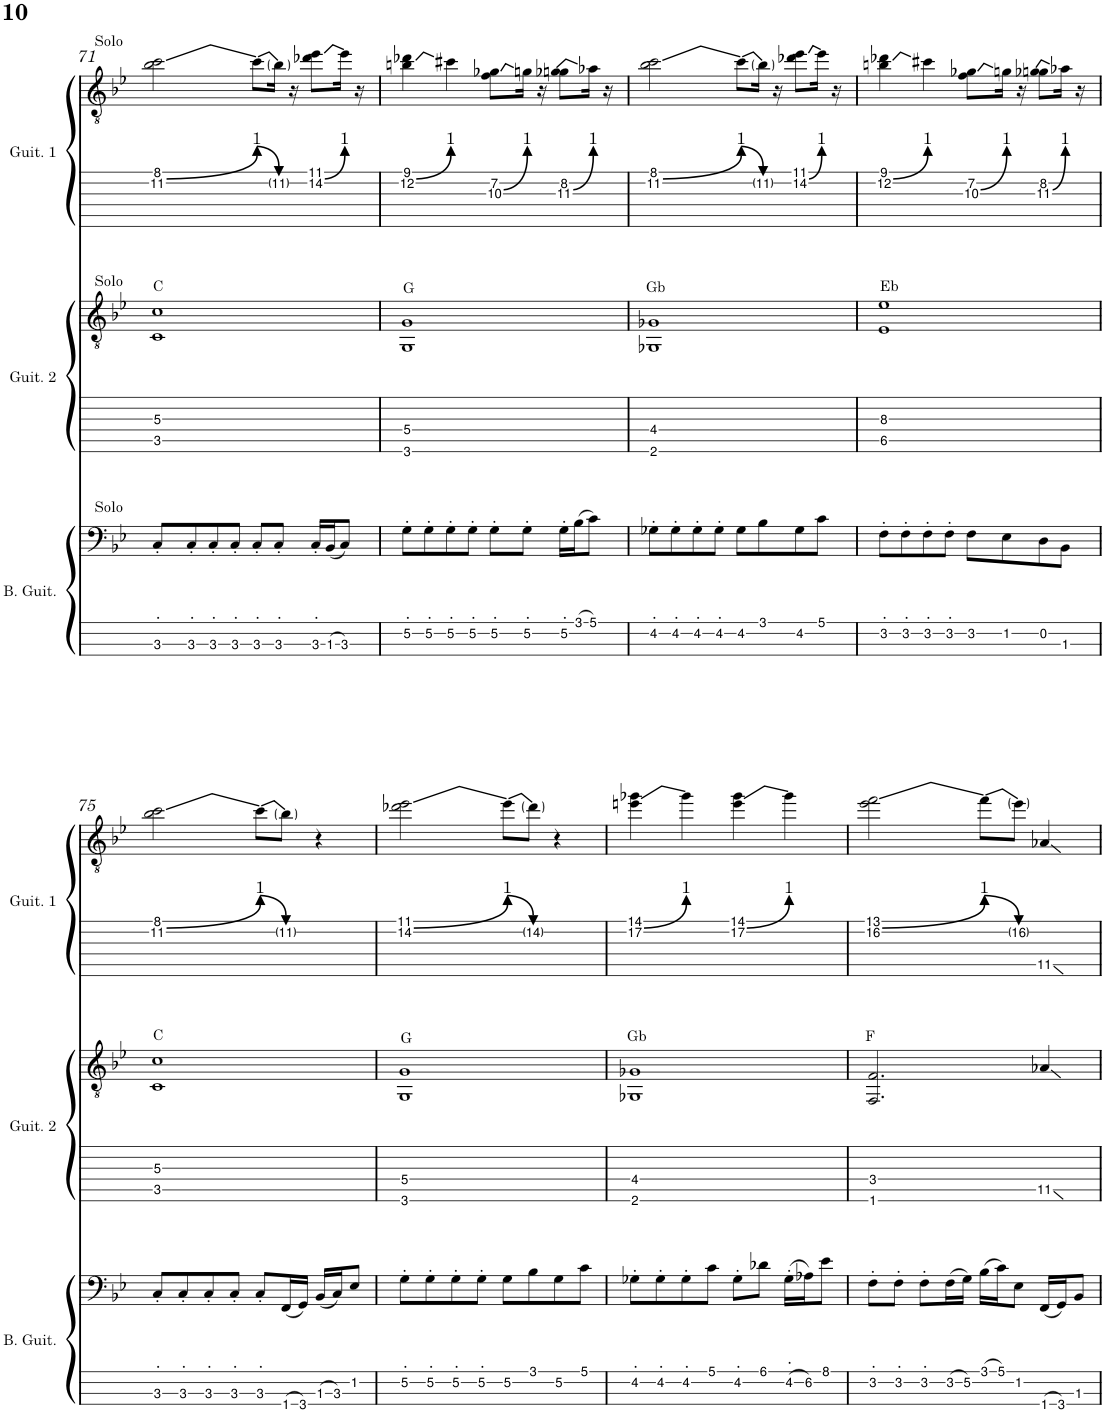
**kern	**kern	**kern	**kern	**kern	**kern
*part3	*part3	*part2	*part2	*part1	*part1
*staff6	*staff5	*staff4	*staff3	*staff2	*staff1
*I"Bass	*	*I"Guitar 2	*	*I"Guitar 1	*
*	*	*I'Guit. 2	*	*I'Guit. 1	*
!!LO:PB:g=z
*	*clefF4	*	*clefGv2	*	*clefGv2
*Trd7c12	*Trd7c12	*	*	*	*
*k[b-e-]	*k[b-e-]	*k[b-e-]	*k[b-e-]	*k[b-e-]	*k[b-e-]
*M4/4	*M4/4	*M4/4	*M4/4	*M4/4	*M4/4
=71	=71	=71	=71	=71	=71
!	!	!	!	!	!LO:TX:a:t=Solo
!	!	!	!LO:TX:a:t=C	!	!
!	!	!	!LO:TX:a:t=Solo	!	!
!	!LO:TX:a:t=Solo	!	!	!	!
8C'L	8C'/L	1C 1c	1C 1c	2b- 2cc	2b-\ 2cc\
8C'J	8C'/	.	.	.	.
8C'L	8C'/	.	.	.	.
8C'J	8C'/J	.	.	.	.
8C'L	8C'/L	.	.	8ccL	8cc\L
8C'J	8C'/J	.	.	16b-Jk	16b-\Jk
.	.	.	.	16r	16r
16C'LL	16C'/LL	.	.	8dd-\ 8ee-\L	8dd-X\ 8ee-\L
16BB-J	(16BB-/J	.	.	.	.
8CJ	8C/J)	.	.	16ee-Jk	16ee-\Jk
.	.	.	.	16r	16r
=72	=72	=72	=72	=72	=72
!	!	!	!LO:TX:a:t=G	!	!
8G'L	8G'\L	1GG 1G	1GG 1G	4b 4dd-	4bn\ 4dd-X\
8G'J	8G'\	.	.	.	.
8G'L	8G'\	.	.	4cc#	4cc#X\
8G'J	8G'\J	.	.	.	.
8G'L	8G'\L	.	.	8f\ 8g-X\L	8f\ 8g-X\L
8G'J	8G'\J	.	.	16gnJk	16gn\Jk
.	.	.	.	16r	16r
16G'LL	16G'\LL	.	.	8g-X\ 8gn\L	8g-X\ 8gn\L
16B-J	(16B-\J	.	.	.	.
8cJ	8c\J)	.	.	16a-XJk	16a-X\Jk
.	.	.	.	16r	16r
=73	=73	=73	=73	=73	=73
!	!	!	!LO:TX:a:t=Gb	!	!
8G-X'L	8G-X'\L	1GG- 1G-	1GG-X 1G-X	2b- 2cc	2b-\ 2cc\
8G-'J	8G-'\	.	.	.	.
8G-'L	8G-'\	.	.	.	.
8G-'J	8G-'\J	.	.	.	.
8G-L	8G-\L	.	.	8ccL	8cc\L
8B-J	8B-\	.	.	16b-Jk	16b-\Jk
.	.	.	.	16r	16r
8G-L	8G-\	.	.	8dd-X\ 8ee-\L	8dd-X\ 8ee-\L
8cJ	8c\J	.	.	16ee-Jk	16ee-\Jk
.	.	.	.	16r	16r
=74	=74	=74	=74	=74	=74
!	!	!	!LO:TX:a:t=Eb	!	!
8F'L	8F'\L	1E- 1e-	1E- 1e-	4bn 4dd-X	4bn\ 4dd-X\
8F'J	8F'\	.	.	.	.
8F'L	8F'\	.	.	4cc#X	4cc#X\
8F'J	8F'\J	.	.	.	.
8FL	8F\L	.	.	8f\ 8g-X\L	8f\ 8g-X\L
8E-J	8E-\	.	.	16gnJk	16gn\Jk
.	.	.	.	16r	16r
8DL	8D\	.	.	8g-X\ 8gn\L	8g-X\ 8gn\L
8BB-J	8BB-\J	.	.	16a-XJk	16a-X\Jk
.	.	.	.	16r	16r
!!LO:LB:g=z
=75	=75	=75	=75	=75	=75
!	!	!	!LO:TX:a:t=C	!	!
8C'L	8C'/L	1C 1c	1C 1c	2b- 2cc	2b-\ 2cc\
8C'J	8C'/	.	.	.	.
8C'L	8C'/	.	.	.	.
8C'J	8C'/J	.	.	.	.
8C'L	8C'/L	.	.	8ccL	8cc\L
16FFL	(16FF/L	.	.	8b-J	8b-\J
16GGJJ	16GG/JJ)	.	.	.	.
16BB-LL	(16BB-/LL	.	.	4r	4r
16CJ	16C/J)	.	.	.	.
8E-J	8E-/J	.	.	.	.
=76	=76	=76	=76	=76	=76
!	!	!	!LO:TX:a:t=G	!	!
8G'L	8G'\L	1GG 1G	1GG 1G	2dd- 2ee-	2dd-X\ 2ee-\
8G'J	8G'\	.	.	.	.
8G'L	8G'\	.	.	.	.
8G'J	8G'\J	.	.	.	.
8GL	8G\L	.	.	8ee-L	8ee-\L
8B-J	8B-\	.	.	8dd-J	8dd-\J
8GL	8G\	.	.	4r	4r
8cJ	8c\J	.	.	.	.
=77	=77	=77	=77	=77	=77
!	!	!	!LO:TX:a:t=Gb	!	!
8G-X'L	8G-X'\L	1GG-X 1G-X	1GG-X 1G-X	4ee 4gg-	4een\ 4gg-X\
8G-'J	8G-'\	.	.	.	.
8G-'L	8G-'\	.	.	4gg-	4gg-\
8cJ	8c\J	.	.	.	.
8G-'L	8G-'\L	.	.	4een 4gg-X	4ee\ 4gg-\
8d-J	8d-X\J	.	.	.	.
16G-'LL	(16G-'\LL	.	.	4gg-	4gg-\
16A-J	16A-X\J)	.	.	.	.
8e-J	8e-\J	.	.	.	.
=78	=78	=78	=78	=78	=78
!	!	!	!LO:TX:a:t=F	!	!
8F'L	8F'\L	2.FF 2.F	2.FF/ 2.F/	2ee- 2ff	2ee-\ 2ff\
8F'J	8F'\J	.	.	.	.
8F'L	8F'\L	.	.	.	.
16FL	(16F\L	.	.	.	.
16GJJ	16G\JJ)	.	.	.	.
16B-LL	(16B-\LL	.	.	8ffL	8ff\L
16cJ	16c\J)	.	.	.	.
8E-J	8E-\J	.	.	8ee-J	8ee-\J
16FFLL	(16FF/LL	4A-X	4A-X/	4A-	4A-X/
16GGJ	16GG/J)	.	.	.	.
8BB-J	8BB-/J	.	.	.	.
=	=	=	=	=	=
*-	*-	*-	*-	*-	*-
